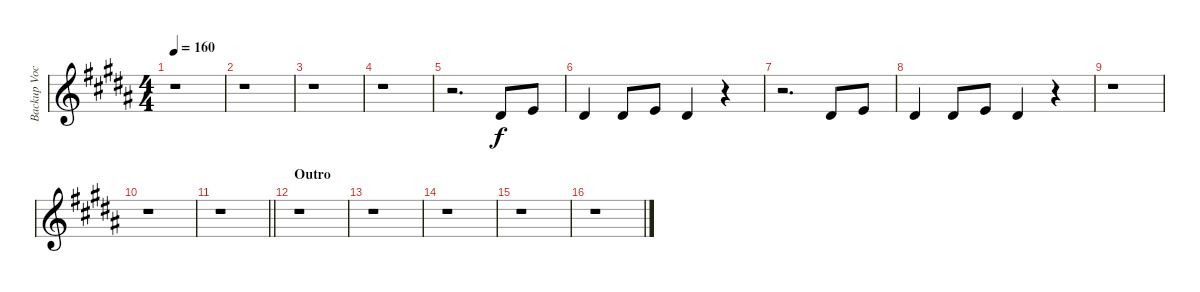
\track ("Backup Vocals 1" "Backup Voc") {instrument tenorsax}
\staff {score}
\tuning (E4 B3 G3 D3 A2 E2) {hide}
\ts (4 4)
\tempo 160
\clef g2
\ks b
r.1{dy f} |
r.1 |
r.1 |
r.1 |
r.2{d} 4.2.8 0.1.8 |
4.2.4 4.2.8 0.1.8 4.2.4 r.4 |
r.2{d} 4.2.8 0.1.8 |
4.2.4 4.2.8 0.1.8 4.2.4 r.4 |
r.1 |
r.1 |
\barLineRight lightlight
r.1 |
\section ("" "Outro")
r.1 |
r.1 |
r.1 |
r.1 |
r.1
